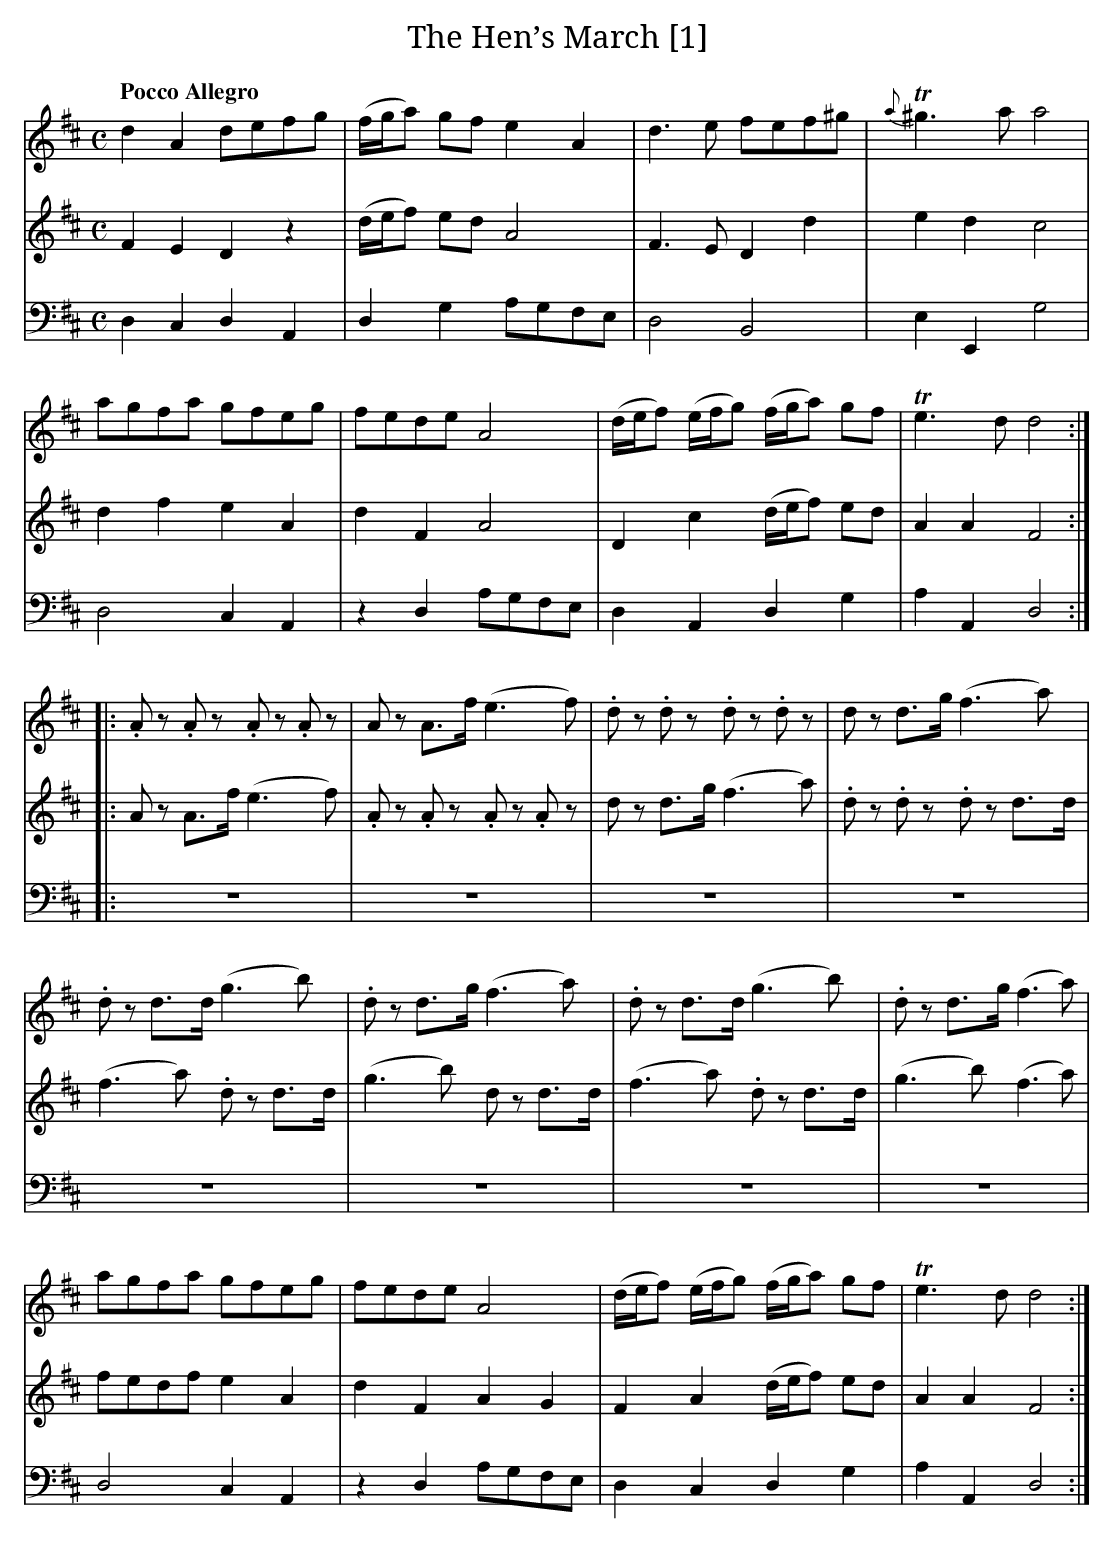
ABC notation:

X:1
T:Hen’s March [1], The
M:C
L:1/8
Q:"Pocco Allegro"
K:D
V:1
d2A2 defg|(f/g/a) gf e2A2|d3e fef^g|{a}T^g3a a4|
agfa gfeg|fede A4|(d/e/f) (e/f/g) (f/g/a) gf|Te3d d4:|
|:.Az .Az .Az .Az|Az A>f (e3f)|.dz .dz .dz .dz|dz d>g (f3a)|
.dz d>d (g3b)|.dz d>g (f3a)|.dz d>d (g3b)|.dz d>g (f3a)|
agfa gfeg|fede A4|(d/e/f) (e/f/g) (f/g/a) gf|Te3d d4:|
V:2
F2E2D2z2|(d/e/f) ed A4|F3E D2d2|e2d2 c4|
d2f2e2A2 |d2F2A4|D2c2 (d/e/f) ed|A2A2F4:|
|:Az A>f (e3f)|.Az .Az .Az .Az|dz d>g (f3a)|.dz .dz .dz d>d|
(f3a) .dz d>d|(g3b) dz d>d|(f3a) .dz d>d|(g3b) (f3a)|
fedf e2A2|d2F2A2G2|F2A2 (d/e/f) ed|A2A2 F4:|
V:3 clef = bass
D,2C,2D,2A,,2|D,2G,2 A,G,F,E,|D,4 B,,4|E,2E,,2G,4|
D,4 C,2A,,2|z2 D,2 A,G,F,E,|D,2A,,2 D,2G,2|A,2A,,2 D,4:|
|:z8| z8| z8|z8|
z8| z8| z8|z8|
D,4 C,2A,,2|z2 D,2 A,G,F,E,|D,2C,2 D,2G,2|A,2 A,,2D,4:|
